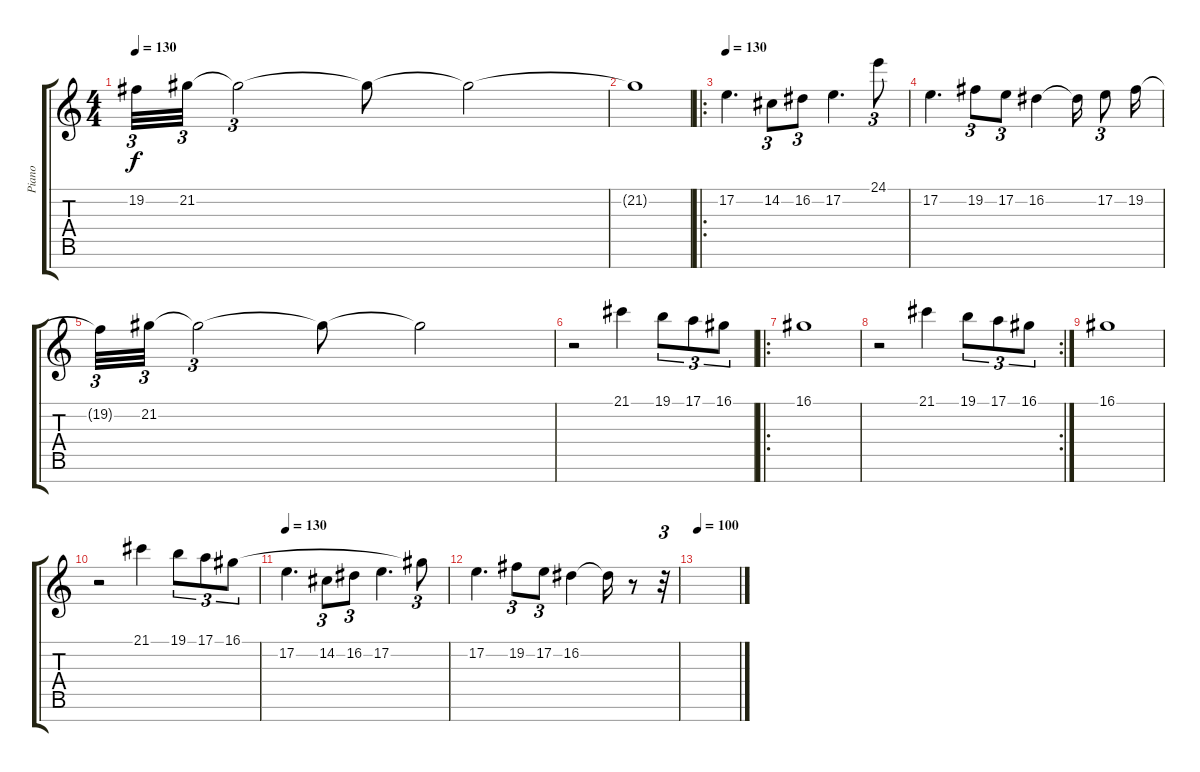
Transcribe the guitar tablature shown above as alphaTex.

\track ("Piano" "Piano") {instrument acousticgrandpiano}
\staff {score tabs}
\tuning (E4 B3 G3 D3 A2 E2 B1) {hide}
\ts (4 4)
\tempo 130
\clef g2
\ks c
19.2{t}.32{tu (3 2) dy f} 21.2.32{tu (3 2)} 21.2{t}.2{tu (3 2)} 21.2{t}.8 21.2{t}.2 |
21.2{t}.1 |
\ro
\tempo 130
17.2.4{d} 14.2.8{tu (3 2)} 16.2.8{tu (3 2)} 17.2.4{d} 24.1.8{tu (3 2)} |
17.2.4{d} 19.2.8{tu (3 2)} 17.2.8{tu (3 2)} 16.2.4 16.2{t}.16 17.2.8{tu (3 2)} 19.2.16 |
19.2{t}.32{tu (3 2)} 21.2.32{tu (3 2)} 21.2{t}.2{tu (3 2)} 21.2{t}.8 21.2{t}.2 |
r.2 21.1.4 19.1.8{tu (3 2)} 17.1.8{tu (3 2)} 16.1.8{tu (3 2)} |
\ro
16.1.1 |
\rc 2
r.2 21.1.4 19.1.8{tu (3 2)} 17.1.8{tu (3 2)} 16.1.8{tu (3 2)} |
16.1.1 |
r.2 21.1.4 19.1.8{tu (3 2)} 17.1.8{tu (3 2)} 16.1.8{tu (3 2)} |
\tempo 130
17.2.4{d} 14.2.8{tu (3 2)} 16.2.8{tu (3 2)} 17.2.4{d} 16.1{t}.8{tu (3 2)} |
17.2.4{d} 19.2.8{tu (3 2)} 17.2.8{tu (3 2)} 16.2.4 16.2{t}.16 r.8 r.32{tu (3 2)} |
\tempo 100
